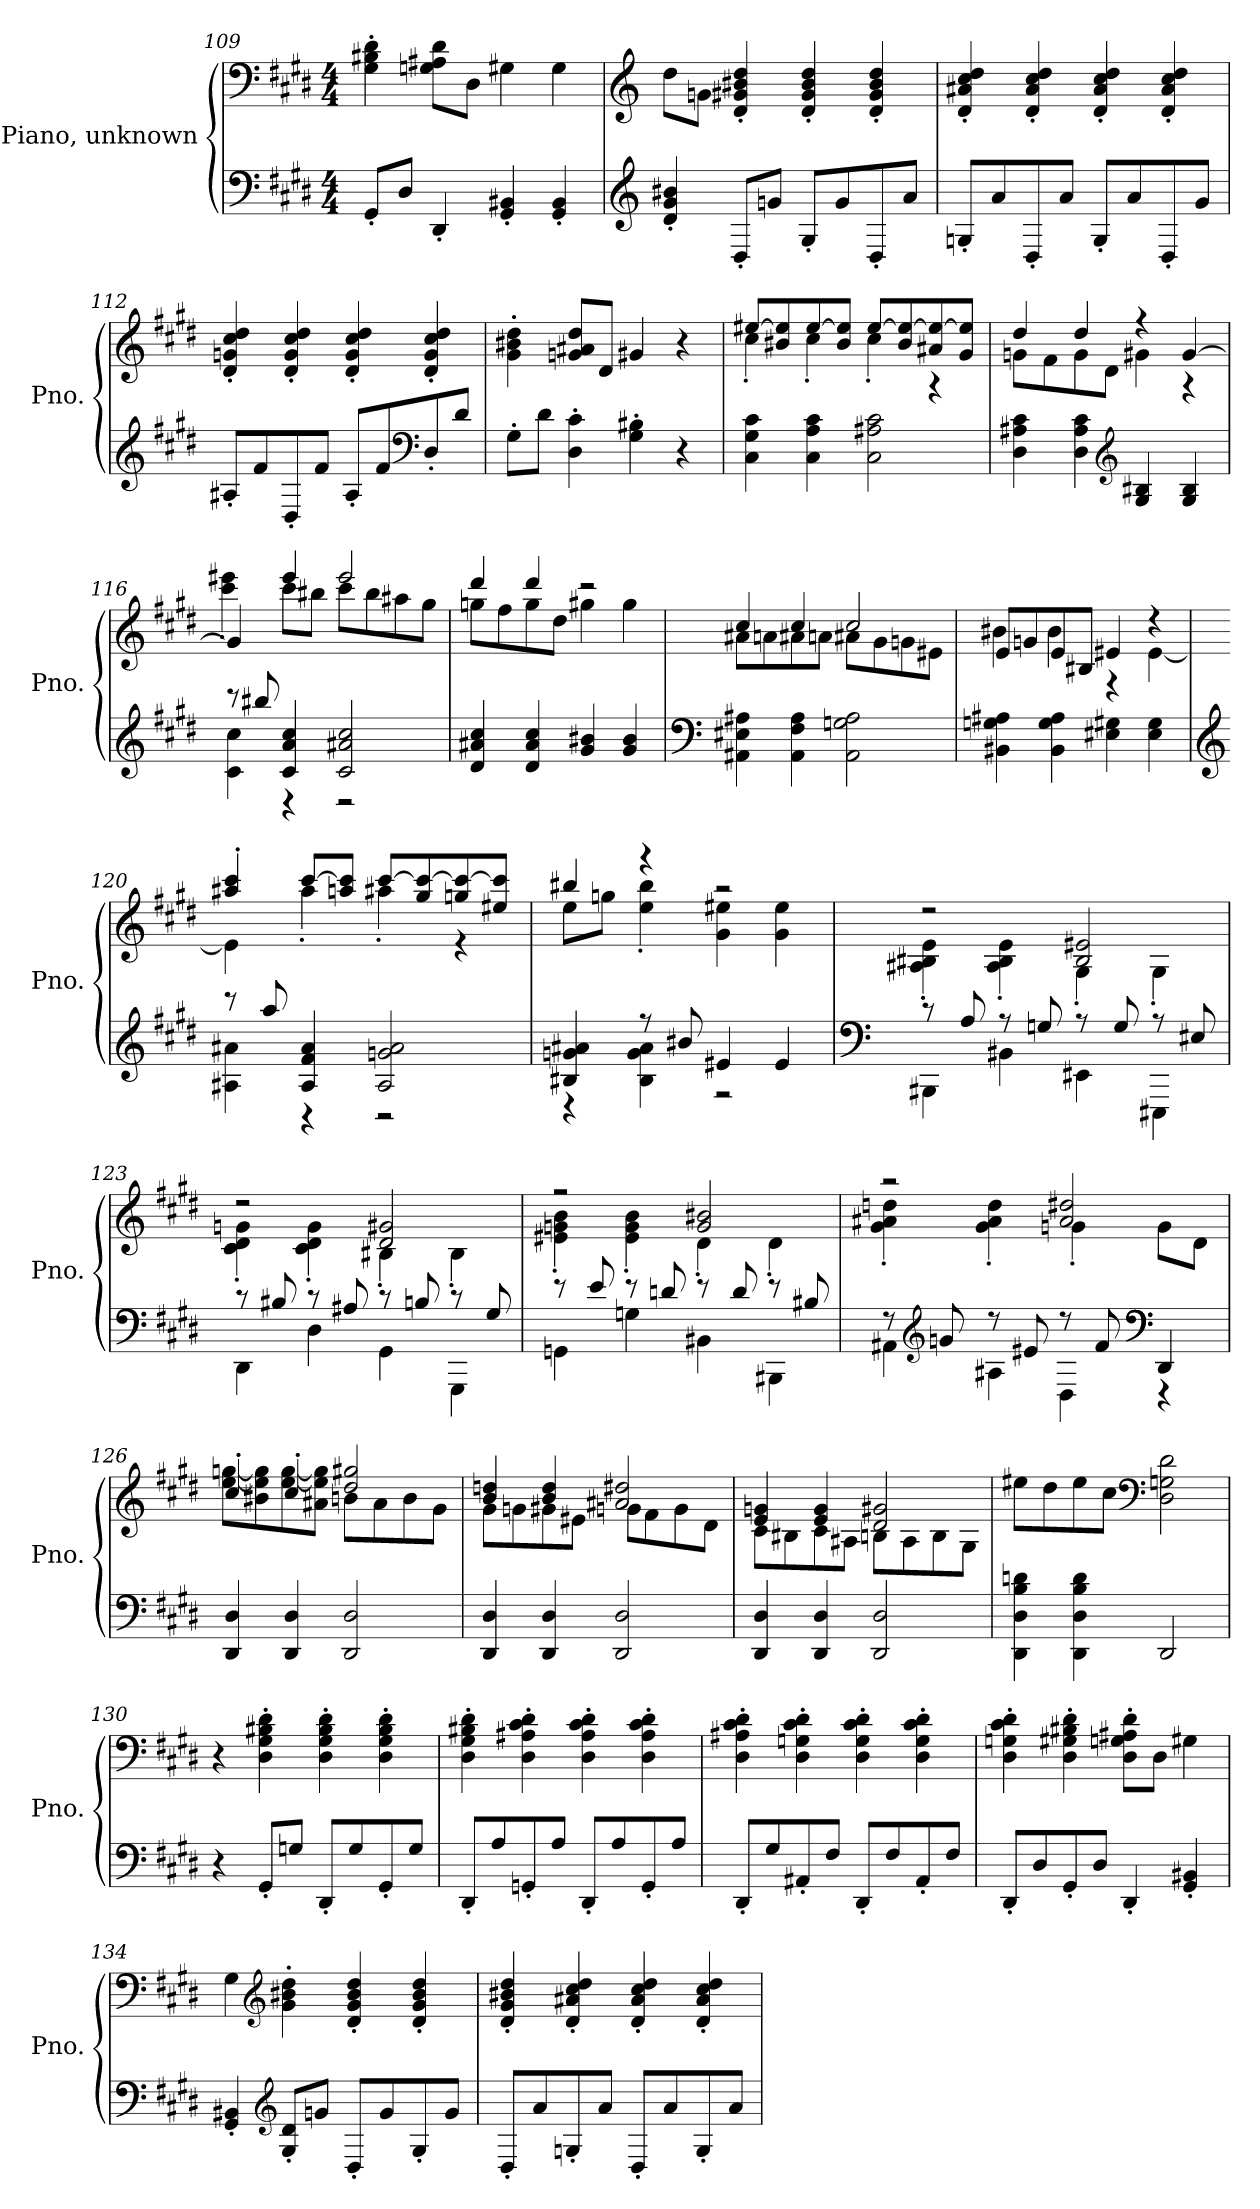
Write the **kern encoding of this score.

**kern	**kern
*part1	*part1
*staff2	*staff1
*I"Piano, unknown	*
*I'Pno.	*
*clefF4	*clefF4
*k[f#c#g#d#]	*k[f#c#g#d#]
*M4/4	*M4/4
=109	=109
8GG#'/L	4G#\' 4B#X\' 4d#\'
8D#/J	.
4DD#'/	8Gn\ 8A#X\ 8d#\L
.	8D#\J
4GG#/' 4BB#X/'	4G#X\
4GG#/' 4BB#/'	4G#\
=110	=110
*clefG2	*clefG2
4d#/' 4g#/' 4b#X/'	8dd#\L
.	8gn\J
8D#'/L	4d#/' 4g#X/' 4b#X/' 4dd#/'
8gn/J	.
8G#'/L	4d#/' 4g#/' 4b#/' 4dd#/'
8g/	.
8D#'/	4d#/' 4g#/' 4b#/' 4dd#/'
8a/J	.
=111	=111
8Gn'/L	4d#/' 4a#X/' 4cc#/' 4dd#/'
8a/	.
8D#'/	4d#/' 4a#/' 4cc#/' 4dd#/'
8a/J	.
8G'/L	4d#/' 4a#/' 4cc#/' 4dd#/'
8a/	.
8D#'/	4d#/' 4a#/' 4cc#/' 4dd#/'
8g#/J	.
!!LO:LB:g=z
=112	=112
8A#X'/L	4d#/' 4gn/' 4cc#/' 4dd#/'
8f#/	.
8D#'/	4d#/' 4g/' 4cc#/' 4dd#/'
8f#/J	.
8A#'/L	4d#/' 4g/' 4cc#/' 4dd#/'
8f#/	.
*clefF4	*
8D#'/	4d#/' 4g/' 4cc#/' 4dd#/'
8d#/J	.
=113	=113
8G#'\L	4g#\' 4b#X\' 4dd#\'
8d#\J	.
4D#\' 4c#\'	8gn/ 8a#X/ 8dd#/L
.	8d#/J
4G#\' 4B#X\'	4g#X/
4r	4r
=114	=114
*	*^
4C#\ 4G#\ 4c#\	[8ee#X/L	4cc#'\
.	8b#X/ 8ee#/]	.
4C#\ 4A\ 4c#\	[8ee#/	4cc#'\
.	8b#/ 8ee#/]J	.
2C#\ 2A#X\ 2c#\	[8ee#/L	4cc#'\
.	8b#/ 8ee#/_	.
.	8a#X/ 8ee#/_	4r
.	8g#/ 8ee#/]J	.
=115	=115	=115
4D#\ 4A#X\ 4c#\	4dd#/	8gn\L
.	.	8f#\
4D#\ 4A#\ 4c#\	4dd#/	8g\
.	.	8d#\J
*clefG2	*	*
4G#/ 4B#X/	4r	4g#X\
4G#/ 4B#/	[4g#/	4r
!!LO:PB:g=z	!!
=116	=116	=116
*^	*	*
8r	4c#\ 4cc#\	4g#/]	4ccc#\' 4eee#X\'
8bb#X/	.	.	.
4c#/ 4a/ 4cc#/	4r	4eee#/	8ccc#\L
.	.	.	8bb#X\J
2c#/ 2a#X/ 2cc#/	2r	2eee#/	8ccc#\L
.	.	.	8bb#\
.	.	.	8aa#X\
.	.	.	8gg#\J
*v	*v	*	*
=117	=117	=117
4d#/ 4a#X/ 4cc#/	4ddd#/	8ggn\L
.	.	8ff#\
4d#/ 4a#/ 4cc#/	4ddd#/	8gg\
.	.	8dd#\J
4g#/ 4b#X/	2r	4gg#X\
4g#/ 4b#/	.	4gg#\
=118	=118	=118
*clefF4	*	*
4AA#X\ 4E#X\ 4A#X\	4cc#/	8a#X\L
.	.	8an\
4AA#\ 4F#\ 4A#\	4cc#/	8a#X\
.	.	8an\J
2AA#\ 2Gn\ 2A#\	2cc#/	8a#X\L
.	.	8g#\
.	.	8gn\
.	.	8e#X\J
!!LO:LB:g=z	!!
=119	=119	=119
4BB#X\ 4Gn\ 4A#X\	8e/L	4b#X\
.	8gn/	.
4BB#\ 4G\ 4A#\	8e/	4b#\
.	8B#X/J	.
4E#X\ 4G#X\	4e#X/	4r
4E#\ 4G#\	4r	[4e#\
=120	=120	=120
*clefG2	*	*
*^	*	*
8r	4A#X\ 4a#X\	4aa#X/' 4ccc#/'	4e#\]
8aa/	.	.	.
4A#/ 4f#/ 4a#/	4r	[8ccc#/L	4aa#'\
.	.	8aan/ 8ccc#/]J	.
2A#/ 2gn/ 2a#/	2r	[8ccc#/L	4aa#X'\
.	.	8gg#/ 8ccc#/_	.
.	.	8ggn/ 8ccc#/_	4r
.	.	8ee#X/ 8ccc#/]J	.
=121	=121	=121	=121
4B#X/ 4gn/ 4a#X/	4r	4bb#X/	8ee\L
.	.	.	8ggn\J
8r	4B#\ 4g\ 4a#\	4r	4ee\' 4bb#\'
8b#X/	.	.	.
4e#X/	2r	2r	4g#\ 4ee#X\
4e#/	.	.	4g#\ 4ee#\
!!LO:LB:g=z	!!
=122	=122	=122	=122
*clefF4	*	*	*
8r	4BBB#X\	2r	4A#X\' 4B#X\' 4e\'
8A/	.	.	.
8r	4BB#X\	.	4A#\' 4B#\' 4e\'
8Gn/	.	.	.
8r	4EE#X\	2B#/ 2e#X/	4G#'\
8G/	.	.	.
8r	4EEE#X\	.	4G#'\
8E#X/	.	.	.
=123	=123	=123	=123
8r	4DD#\	2r	4c#\' 4d#\' 4gn\'
8B#X/	.	.	.
8r	4D#\	.	4c#\' 4d#\' 4g\'
8A#X/	.	.	.
8r	4GG#\	2d#/ 2g#X/	4B#X'\
8Bn/	.	.	.
8r	4GGG#\	.	4B#'\
8G#/	.	.	.
!!LO:LB:g=z	!!
=124	=124	=124	=124
8r	4GGn\	2r	4e#X\' 4gn\' 4b\'
8e/	.	.	.
8r	4Gn\	.	4e#\' 4g\' 4b\'
8dn/	.	.	.
8r	4BB#X\	2g/ 2b#X/	4d#'\
8d/	.	.	.
8r	4BBB#X\	.	4d#'\
8B#X/	.	.	.
=125	=125	=125	=125
8r	4AA#X\	2r	4g#\' 4a#X\' 4ddn\'
*clefG2	*	*	*
8gn/	.	.	.
8r	4A#X\	.	4g#\' 4a#\' 4dd\'
8e#X/	.	.	.
8r	4D#\	2a#/ 2dd#X/	4gn'\
8f#/	.	.	.
*clefF4	*	*	*
4DD#/	4r	.	8g\L
.	.	.	8d#\J
*v	*v	*	*
!!LO:LB:g=z	!!
=126	=126	=126
4DD#/ 4D#/	4cc#'/	[8ee\ [8ggn\L
.	.	8b#X\ 8ee\] 8gg\]
4DD#/ 4D#/	4cc#'/	[8ee\ [8gg\
.	.	8a#X\ 8ee\] 8gg\]J
2DD#/ 2D#/	2dd#/ 2gg#X/	8bn\L
.	.	8a#\
.	.	8b\
.	.	8g#\J
=127	=127	=127
4DD#/ 4D#/	4b/ 4ddn/	8g#\L
.	.	8gn\
4DD#/ 4D#/	4b/ 4dd/	8g#X\
.	.	8e#X\J
2DD#/ 2D#/	2a#X/ 2dd#X/	8gn\L
.	.	8f#\
.	.	8g\
.	.	8d#\J
=128	=128	=128
4DD#/ 4D#/	4e/ 4gn/	8c#\L
.	.	8B#X\
4DD#/ 4D#/	4e/ 4g/	8c#\
.	.	8A#X\J
2DD#/ 2D#/	2d#/ 2g#X/	8Bn\L
.	.	8A#\
.	.	8B\
.	.	8G#\J
*	*v	*v
!!LO:LB:g=z
=129	=129
4DD#\ 4D#\ 4B\ 4dn\	8ee#X\L
.	8dd#\
4DD#\ 4D#\ 4B\ 4d\	8ee#\
.	8cc#\J
*	*clefF4
2DD#/	2D#\ 2Gn\ 2d#\
=130	=130
4r	4r
8GG#'/L	4D#\' 4G#\' 4B#X\' 4d#\'
8Gn/J	.
8DD#'/L	4D#\' 4G#\' 4B#\' 4d#\'
8G/	.
8GG#'/	4D#\' 4G#\' 4B#\' 4d#\'
8G/J	.
=131	=131
8DD#'/L	4D#\' 4G#\' 4B#X\' 4d#\'
8A/	.
8GGn'/	4D#\' 4A#X\' 4c#\' 4d#\'
8A/J	.
8DD#'/L	4D#\' 4A#\' 4c#\' 4d#\'
8A/	.
8GG'/	4D#\' 4A#\' 4c#\' 4d#\'
8A/J	.
=132	=132
8DD#'/L	4D#\' 4A#X\' 4c#\' 4d#\'
8G#/	.
8AA#X'/	4D#\' 4Gn\' 4c#\' 4d#\'
8F#/J	.
8DD#'/L	4D#\' 4G\' 4c#\' 4d#\'
8F#/	.
8AA#'/	4D#\' 4G\' 4c#\' 4d#\'
8F#/J	.
!!LO:PB:g=z
=133	=133
8DD#'/L	4D#\' 4Gn\' 4c#\' 4d#\'
8D#/	.
8GG#'/	4D#\' 4G#X\' 4B#X\' 4d#\'
8D#/J	.
4DD#'/	8D#\' 8Gn\' 8A#X\' 8d#\'L
.	8D#\J
4GG#/' 4BB#X/'	4G#X\
=134	=134
4GG#/' 4BB#X/'	4G#\
*clefG2	*clefG2
8G#/' 8d#/'L	4g#\' 4b#X\' 4dd#\'
8gn/J	.
8D#'/L	4d#/' 4g#/' 4b#/' 4dd#/'
8g/	.
8G#'/	4d#/' 4g#/' 4b#/' 4dd#/'
8g/J	.
=135	=135
8D#'/L	4d#/' 4g#/' 4b#X/' 4dd#/'
8a/	.
8Gn'/	4d#/' 4a#X/' 4cc#/' 4dd#/'
8a/J	.
8D#'/L	4d#/' 4a#/' 4cc#/' 4dd#/'
8a/	.
8G'/	4d#/' 4a#/' 4cc#/' 4dd#/'
8a/J	.
=	=
*-	*-
